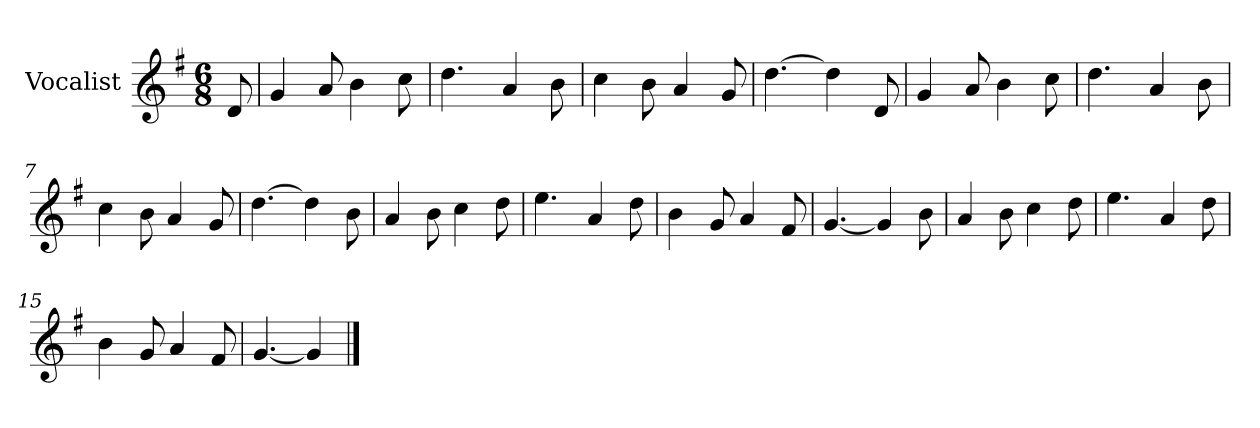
**kern
*part1
*staff1
*I"Vocalist
*k[f#]
*G:
*M6/8
=
8d
=1
4g
8a
4b
8cc
=2
4.dd
4a
8b
=3
4cc
8b
4a
8g
=4
[4.dd
4dd]
8d
=5
4g
8a
4b
8cc
=6
4.dd
4a
8b
=7
4cc
8b
4a
8g
=8
[4.dd
4dd]
8b
=9
4a
8b
4cc
8dd
=10
4.ee
4a
8dd
=11
4b
8g
4a
8f#
=12
[4.g
4g]
8b
=13
4a
8b
4cc
8dd
=14
4.ee
4a
8dd
=15
4b
8g
4a
8f#
=16
[4.g
4g]
==
*-
